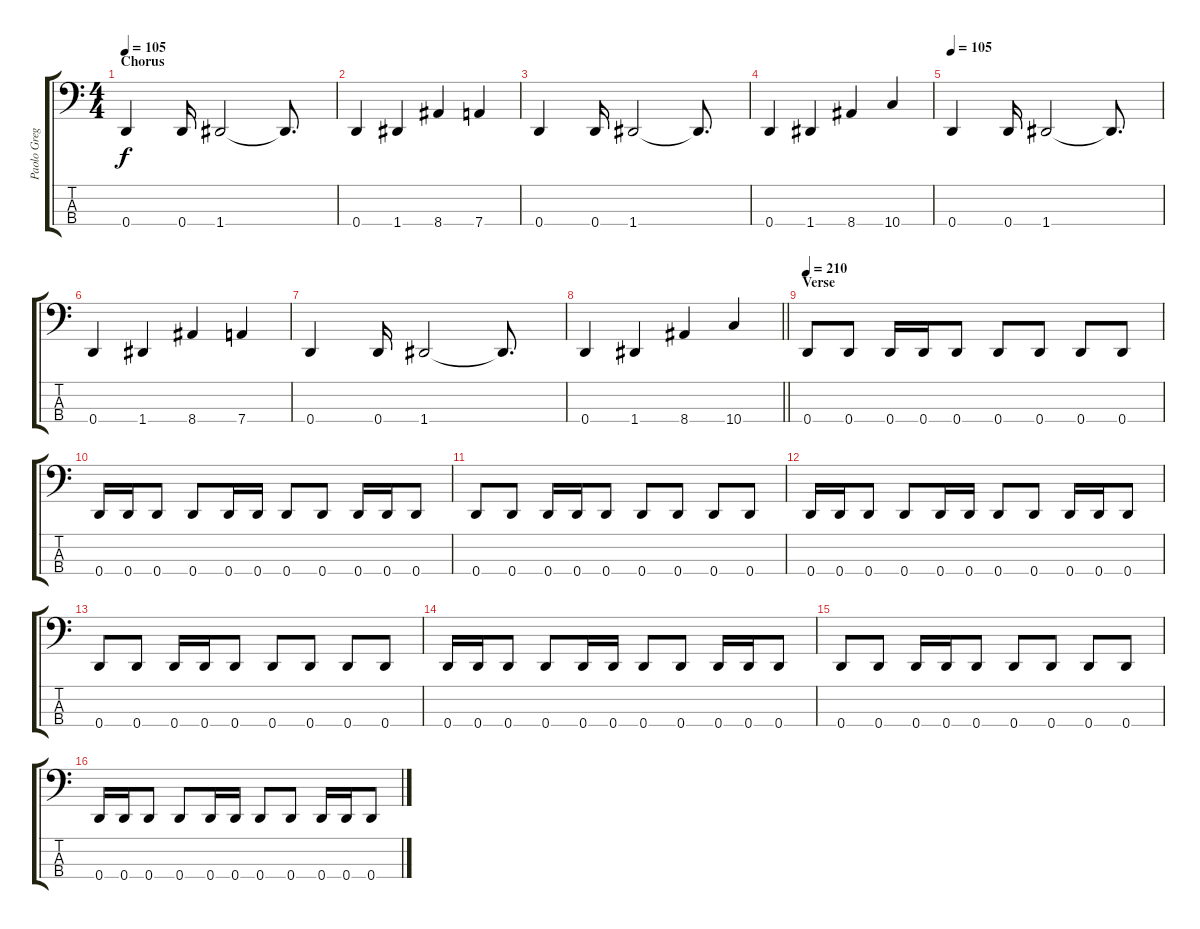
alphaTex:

\track ("Paolo Gregoletto" "Paolo Greg") {instrument electricbasspick}
\staff {score tabs}
\tuning (G2 D2 A1 D1) {hide}
\ts (4 4)
\section ("" "Chorus")
\tempo 105
\clef f4
\ks c
0.4.4{dy f} 0.4.16 1.4.2 1.4{t}.8{d} |
0.4.4 1.4.4 8.4.4 7.4.4 |
0.4.4 0.4.16 1.4.2 1.4{t}.8{d} |
0.4.4 1.4.4 8.4.4 10.4.4 |
\tempo 105
0.4.4 0.4.16 1.4.2 1.4{t}.8{d} |
0.4.4 1.4.4 8.4.4 7.4.4 |
0.4.4 0.4.16 1.4.2 1.4{t}.8{d} |
\barLineRight lightlight
0.4.4 1.4.4 8.4.4 10.4.4 |
\section ("" "Verse")
\tempo 210
0.4.8 0.4.8 0.4.16 0.4.16 0.4.8 0.4.8 0.4.8 0.4.8 0.4.8 |
0.4.16 0.4.16 0.4.8 0.4.8 0.4.16 0.4.16 0.4.8 0.4.8 0.4.16 0.4.16 0.4.8 |
0.4.8 0.4.8 0.4.16 0.4.16 0.4.8 0.4.8 0.4.8 0.4.8 0.4.8 |
0.4.16 0.4.16 0.4.8 0.4.8 0.4.16 0.4.16 0.4.8 0.4.8 0.4.16 0.4.16 0.4.8 |
0.4.8 0.4.8 0.4.16 0.4.16 0.4.8 0.4.8 0.4.8 0.4.8 0.4.8 |
0.4.16 0.4.16 0.4.8 0.4.8 0.4.16 0.4.16 0.4.8 0.4.8 0.4.16 0.4.16 0.4.8 |
0.4.8 0.4.8 0.4.16 0.4.16 0.4.8 0.4.8 0.4.8 0.4.8 0.4.8 |
0.4.16 0.4.16 0.4.8 0.4.8 0.4.16 0.4.16 0.4.8 0.4.8 0.4.16 0.4.16 0.4.8
